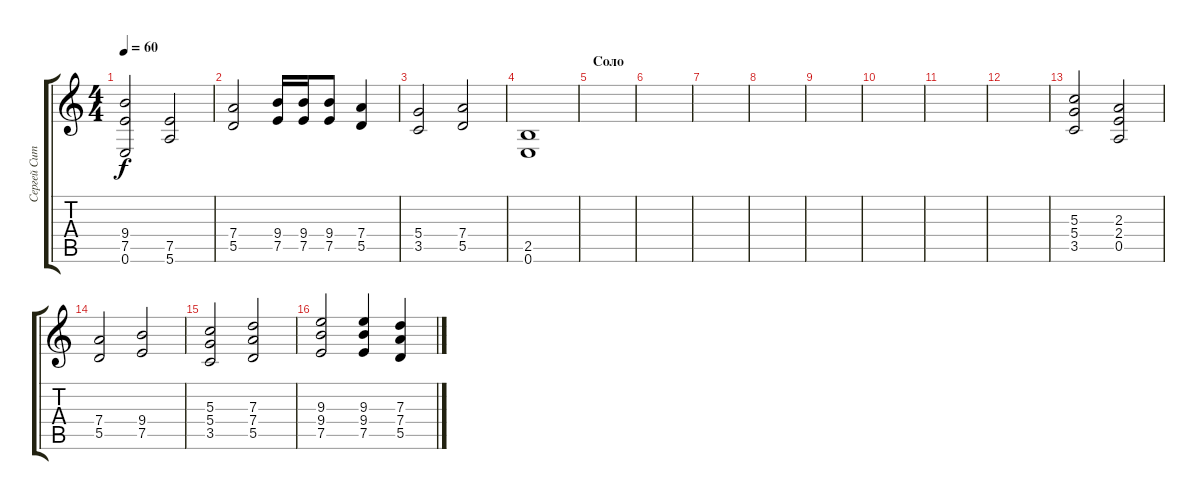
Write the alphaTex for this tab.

\track ("Сергей Ситников" "Сергей Сит") {instrument overdrivenguitar}
\staff {score tabs}
\tuning (E4 B3 G3 D3 A2 E2) {hide}
\ts (4 4)
\tempo 60
\clef g2
\ks c
(9.4 7.5 0.6).2{dy f} (7.5 5.6).2 |
(7.4 5.5).2 (9.4 7.5).16 (9.4 7.5).16 (9.4 7.5).8 (7.4 5.5).4 |
(5.4 3.5).2 (7.4 5.5).2 |
(2.5 0.6).1 |
\section ("" "Соло")
|
|
|
|
|
|
|
|
(5.3 5.4 3.5).2 (2.3 2.4 0.5).2 |
(7.4 5.5).2 (9.4 7.5).2 |
(5.3 5.4 3.5).2 (7.3 7.4 5.5).2 |
(9.3 9.4 7.5).2 (9.3 9.4 7.5).4 (7.3 7.4 5.5).4
